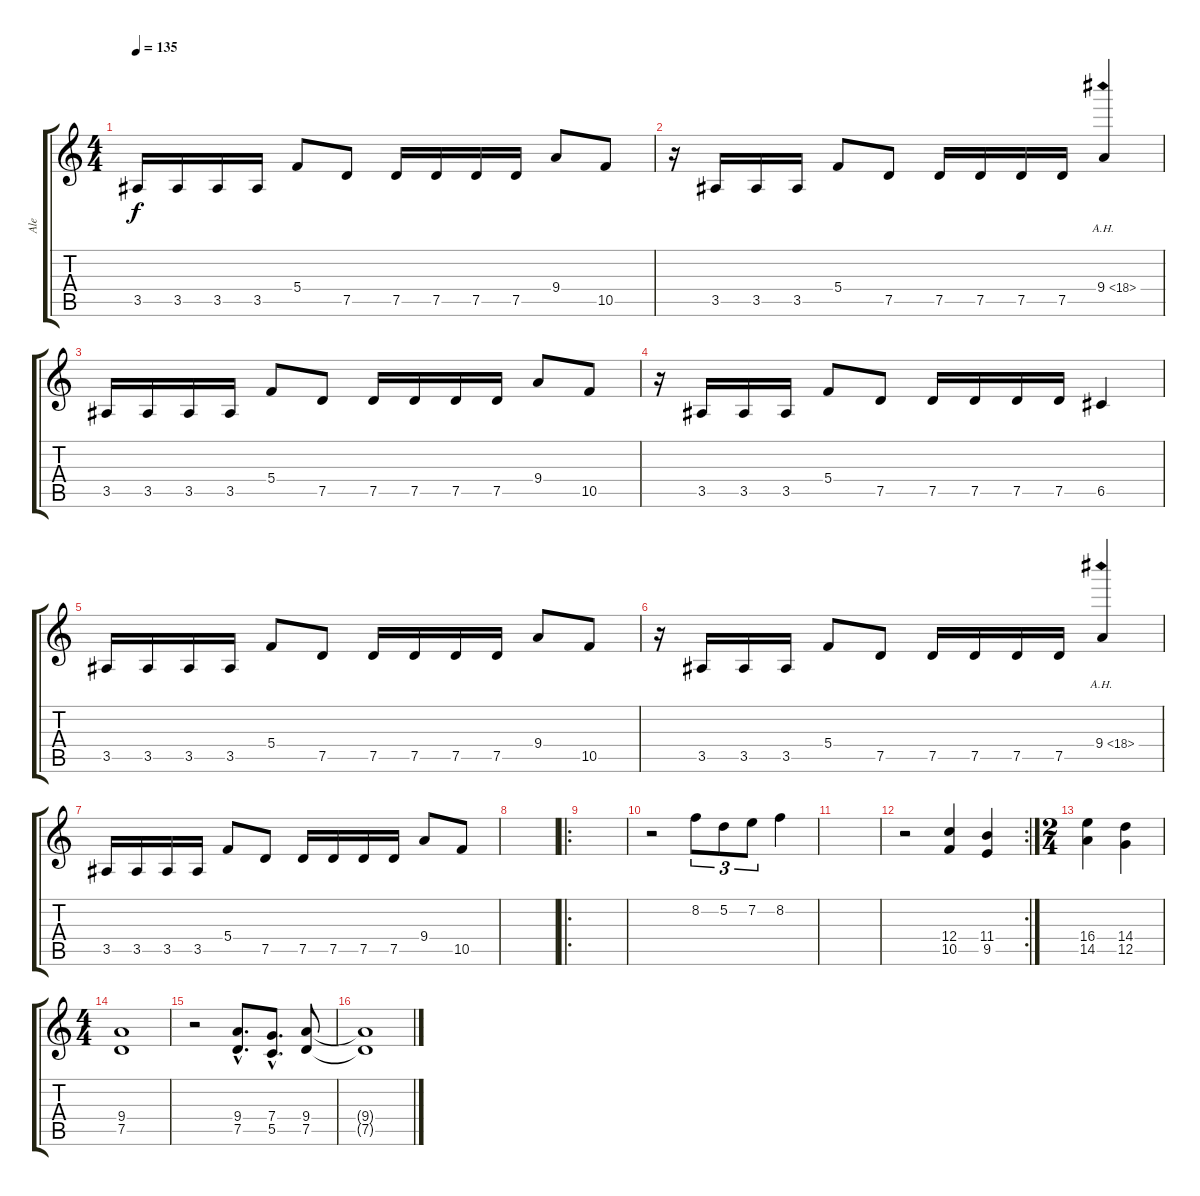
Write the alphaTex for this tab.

\track ("Ale" "Ale") {instrument distortionguitar}
\staff {score tabs}
\tuning (D4 A3 F3 C3 G2 D2) {hide}
\ts (4 4)
\tempo 135
\clef g2
\ks c
3.5.16{dy f} 3.5.16 3.5.16 3.5.16 5.4.8 7.5.8 7.5.16 7.5.16 7.5.16 7.5.16 9.4.8 10.5.8 |
r.16 3.5.16 3.5.16 3.5.16 5.4.8 7.5.8 7.5.16 7.5.16 7.5.16 7.5.16 9.4{ah 9}.4 |
3.5.16 3.5.16 3.5.16 3.5.16 5.4.8 7.5.8 7.5.16 7.5.16 7.5.16 7.5.16 9.4.8 10.5.8 |
r.16 3.5.16 3.5.16 3.5.16 5.4.8 7.5.8 7.5.16 7.5.16 7.5.16 7.5.16 6.5.4 |
3.5.16 3.5.16 3.5.16 3.5.16 5.4.8 7.5.8 7.5.16 7.5.16 7.5.16 7.5.16 9.4.8 10.5.8 |
r.16 3.5.16 3.5.16 3.5.16 5.4.8 7.5.8 7.5.16 7.5.16 7.5.16 7.5.16 9.4{ah 9}.4 |
3.5.16 3.5.16 3.5.16 3.5.16 5.4.8 7.5.8 7.5.16 7.5.16 7.5.16 7.5.16 9.4.8 10.5.8 |
|
\ro
|
r.2 8.2.8{tu (3 2)} 5.2.8{tu (3 2)} 7.2.8{tu (3 2)} 8.2.4 |
|
\rc 2
r.2 (12.4 10.5).4 (11.4 9.5).4 |
\ts (2 4)
(16.4 14.5).4 (14.4 12.5).4 |
\ts (4 4)
(9.4 7.5).1 |
r.2 (9.4{hac} 7.5{hac}).8{d} (7.4{hac} 5.5{hac}).8{d} (9.4 7.5).8 |
(9.4{t} 7.5{t}).1
